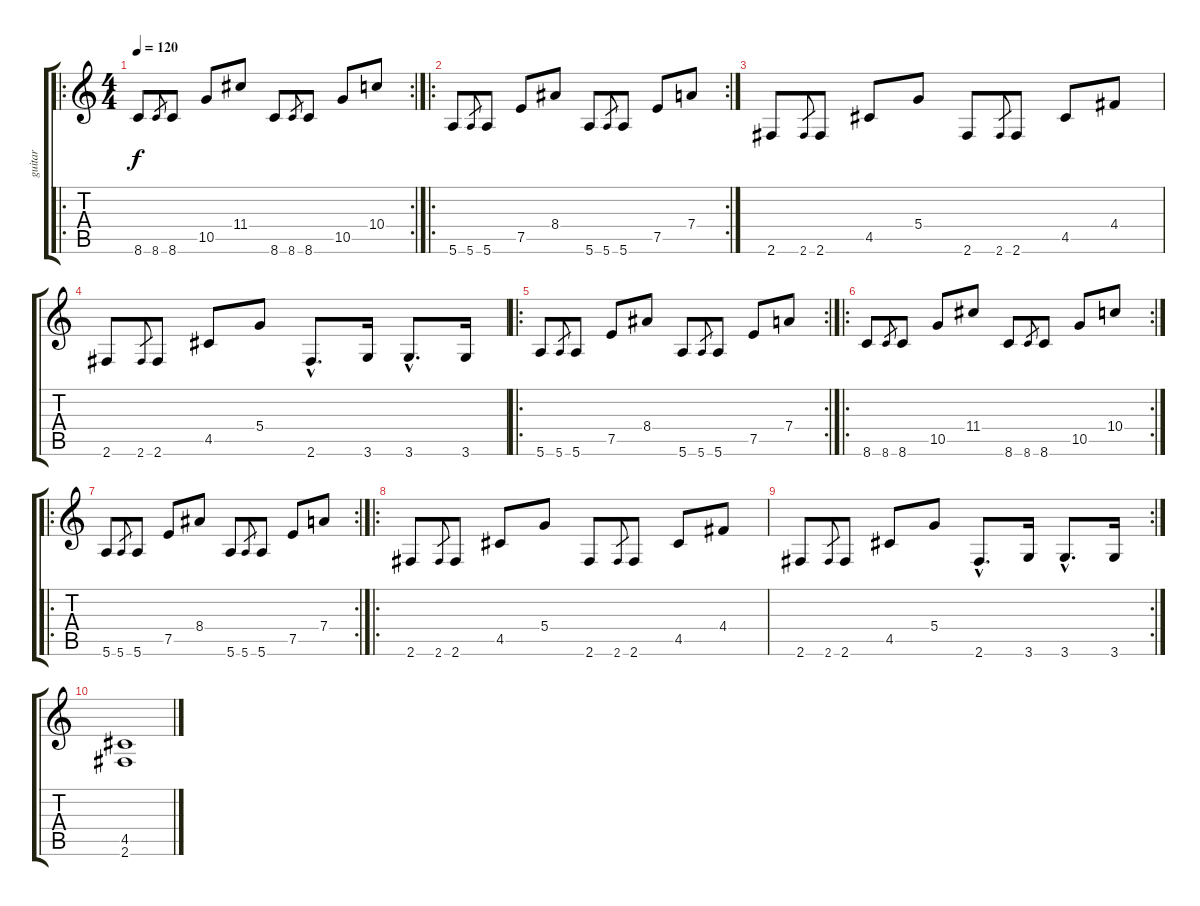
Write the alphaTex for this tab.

\track ("guitar" "guitar") {instrument distortionguitar}
\staff {score tabs}
\tuning (E4 B3 G3 D3 A2 E2) {hide}
\ro
\rc 2
\ts (4 4)
\tempo 120
\clef g2
\ks c
8.6.8{dy f} 8.6.8{gr} 8.6.8 10.5.8 11.4.8 8.6.8 8.6.8{gr} 8.6.8 10.5.8 10.4.8 |
\ro
\rc 2
5.6.8 5.6.8{gr} 5.6.8 7.5.8 8.4.8 5.6.8 5.6.8{gr} 5.6.8 7.5.8 7.4.8 |
2.6.8 2.6.8{gr} 2.6.8 4.5.8 5.4.8 2.6.8 2.6.8{gr} 2.6.8 4.5.8 4.4.8 |
2.6.8 2.6.8{gr} 2.6.8 4.5.8 5.4.8 2.6{hac}.8{d} 3.6.16 3.6{hac}.8{d} 3.6.16 |
\ro
\rc 2
5.6.8 5.6.8{gr} 5.6.8 7.5.8 8.4.8 5.6.8 5.6.8{gr} 5.6.8 7.5.8 7.4.8 |
\ro
\rc 2
8.6.8 8.6.8{gr} 8.6.8 10.5.8 11.4.8 8.6.8 8.6.8{gr} 8.6.8 10.5.8 10.4.8 |
\ro
\rc 2
5.6.8 5.6.8{gr} 5.6.8 7.5.8 8.4.8 5.6.8 5.6.8{gr} 5.6.8 7.5.8 7.4.8 |
\ro
2.6.8 2.6.8{gr} 2.6.8 4.5.8 5.4.8 2.6.8 2.6.8{gr} 2.6.8 4.5.8 4.4.8 |
\rc 2
2.6.8 2.6.8{gr} 2.6.8 4.5.8 5.4.8 2.6{hac}.8{d} 3.6.16 3.6{hac}.8{d} 3.6.16 |
(4.5 2.6).1
